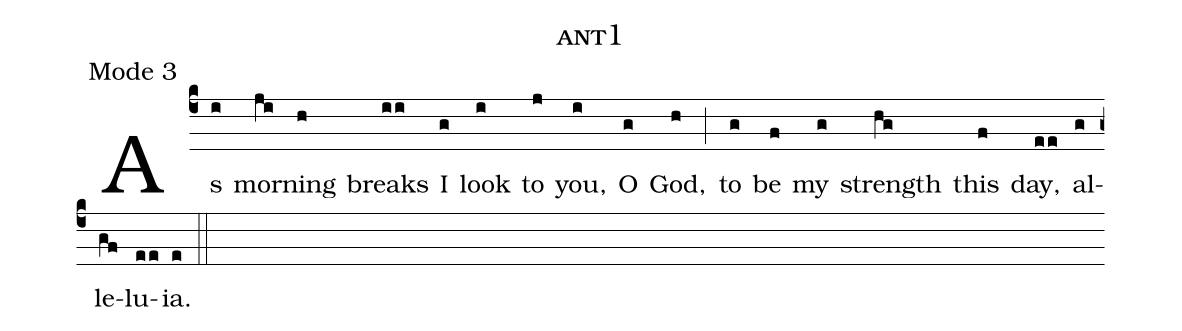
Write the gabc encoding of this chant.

name: ant1;
annotation: Mode 3;
%%
(c4)
As(i) mor(ji)ning(h) breaks(ii) I(g) look(i) to(j) you,(i) O(g) God,(h) (;) to(g) be(f) my(g) strength(hg) this(f) day,(ee) al(g)le(gf)lu(ee)ia.(e) (::)
